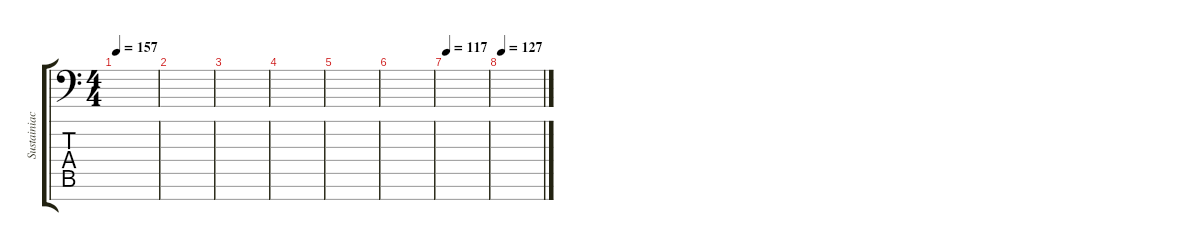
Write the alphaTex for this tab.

\track ("Sustainiac + Reverb + Slight D" "Sustainiac") {instrument overdrivenguitar}
\staff {score tabs}
\tuning (E4 B3 G3 D3 A2 E2 C-1) {hide}
\ts (4 4)
\tempo 157
\clef f4
\ks c
|
|
|
|
|
|
\tempo 117
|
\tempo 127
